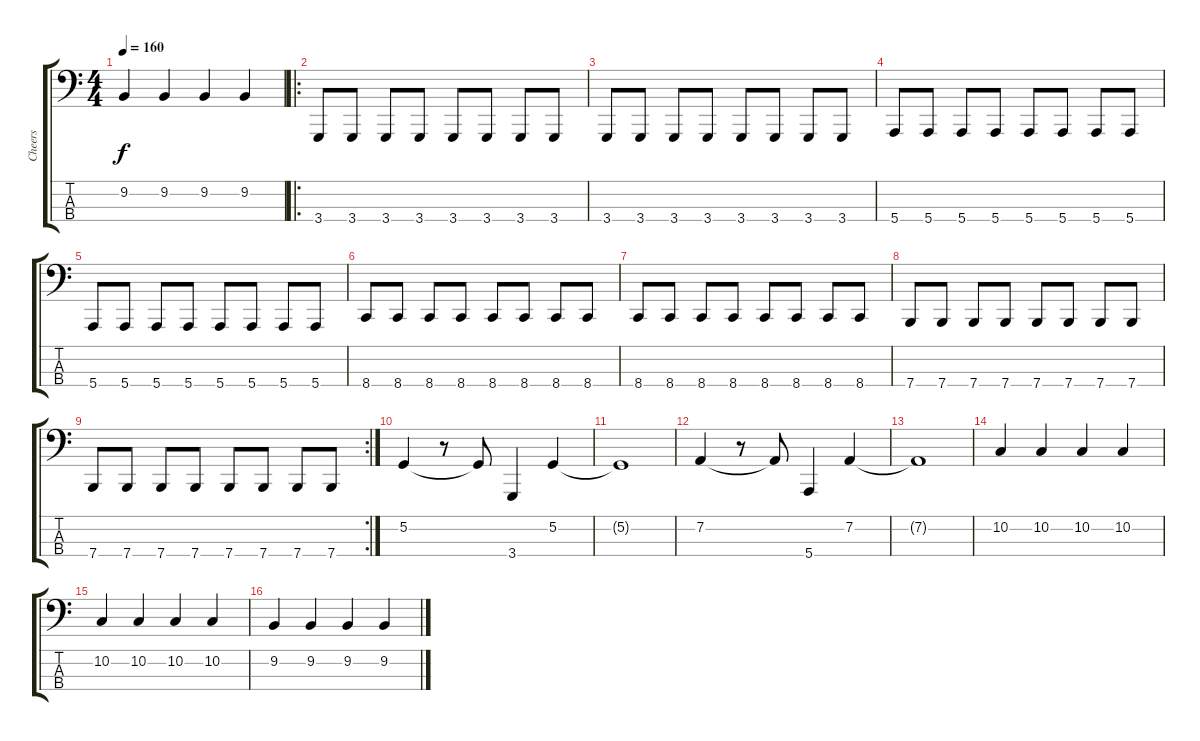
\track ("Cheers" "Cheers") {instrument lead2sawtooth}
\staff {score tabs}
\tuning (G2 D2 A1 E1) {hide}
\ts (4 4)
\tempo 160
\clef f4
\ks c
9.2.4{dy f} 9.2.4 9.2.4 9.2.4 |
\ro
3.4.8 3.4.8 3.4.8 3.4.8 3.4.8 3.4.8 3.4.8 3.4.8 |
3.4.8 3.4.8 3.4.8 3.4.8 3.4.8 3.4.8 3.4.8 3.4.8 |
5.4.8 5.4.8 5.4.8 5.4.8 5.4.8 5.4.8 5.4.8 5.4.8 |
5.4.8 5.4.8 5.4.8 5.4.8 5.4.8 5.4.8 5.4.8 5.4.8 |
8.4.8 8.4.8 8.4.8 8.4.8 8.4.8 8.4.8 8.4.8 8.4.8 |
8.4.8 8.4.8 8.4.8 8.4.8 8.4.8 8.4.8 8.4.8 8.4.8 |
7.4.8 7.4.8 7.4.8 7.4.8 7.4.8 7.4.8 7.4.8 7.4.8 |
\rc 2
7.4.8 7.4.8 7.4.8 7.4.8 7.4.8 7.4.8 7.4.8 7.4.8 |
5.2.4 r.8 5.2{t}.8 3.4.4 5.2.4 |
5.2{t}.1 |
7.2.4 r.8 7.2{t}.8 5.4.4 7.2.4 |
7.2{t}.1 |
10.2.4 10.2.4 10.2.4 10.2.4 |
10.2.4 10.2.4 10.2.4 10.2.4 |
9.2.4 9.2.4 9.2.4 9.2.4
